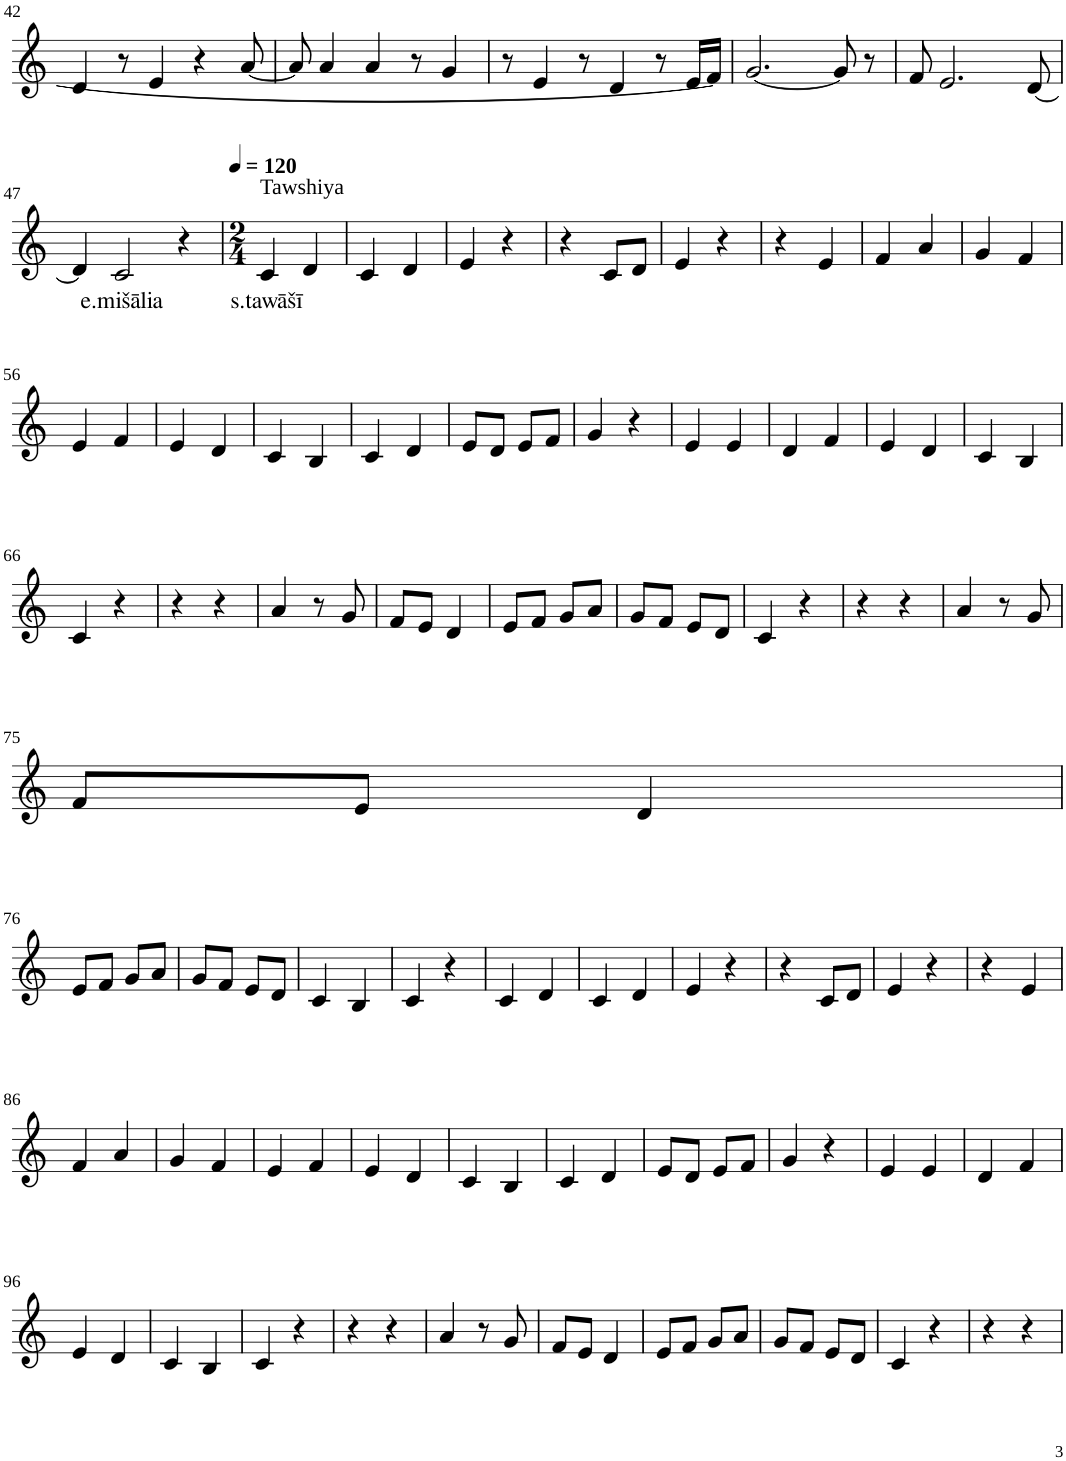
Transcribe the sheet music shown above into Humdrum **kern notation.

**kern	**text
*part1	*part1
*staff1	*staff1
*I"Violin	*
!!LO:PB:g=z
*clefG2	*
*k[]	*
*M4/4	*
=42	=42
4d/	.
8r	.
4e/	.
4r	.
[8a/	.
=43	=43
8a/]	.
4a/	.
4a/	.
8r	.
4g/	.
=44	=44
8r	.
4e/	.
8r	.
4d/	.
8r	.
16e/LL	.
16f/JJ]	.
=45	=45
[2.g/	.
8g/]	.
8r	.
=46	=46
8f/	.
2.e/	.
[8d/	.
!!LO:LB:g=z
=47	=47
4d/]	.
!	!LO:LY:b
2c/	e.mišālia
4r	.
=48	=48
*M2/4	*
*MM120	*
!LO:TX:a:t=Tawshiya	!
!	!LO:LY:b
4c/	s.tawāšī
4d/	.
=49	=49
4c/	.
4d/	.
=50	=50
4e/	.
4r	.
=51	=51
4r	.
8c/L	.
8d/J	.
=52	=52
4e/	.
4r	.
=53	=53
4r	.
4e/	.
=54	=54
4f/	.
4a/	.
=55	=55
4g/	.
4f/	.
!!LO:LB:g=z
=56	=56
4e/	.
4f/	.
=57	=57
4e/	.
4d/	.
=58	=58
4c/	.
4B/	.
=59	=59
4c/	.
4d/	.
=60	=60
8e/L	.
8d/J	.
8e/L	.
8f/J	.
=61	=61
4g/	.
4r	.
=62	=62
4e/	.
4e/	.
=63	=63
4d/	.
4f/	.
=64	=64
4e/	.
4d/	.
=65	=65
4c/	.
4B/	.
!!LO:LB:g=z
=66	=66
4c/	.
4r	.
=67	=67
4r	.
4r	.
=68	=68
4a/	.
8r	.
8g/	.
=69	=69
8f/L	.
8e/J	.
4d/	.
=70	=70
8e/L	.
8f/J	.
8g/L	.
8a/J	.
=71	=71
8g/L	.
8f/J	.
8e/L	.
8d/J	.
=72	=72
4c/	.
4r	.
=73	=73
4r	.
4r	.
=74	=74
4a/	.
8r	.
8g/	.
!!LO:LB:g=z
=75	=75
8f/L	.
8e/J	.
4d/	.
!!LO:LB:g=z
=76	=76
8e/L	.
8f/J	.
8g/L	.
8a/J	.
=77	=77
8g/L	.
8f/J	.
8e/L	.
8d/J	.
=78	=78
4c/	.
4B/	.
=79	=79
4c/	.
4r	.
=80	=80
4c/	.
4d/	.
=81	=81
4c/	.
4d/	.
=82	=82
4e/	.
4r	.
=83	=83
4r	.
8c/L	.
8d/J	.
=84	=84
4e/	.
4r	.
=85	=85
4r	.
4e/	.
!!LO:LB:g=z
=86	=86
4f/	.
4a/	.
=87	=87
4g/	.
4f/	.
=88	=88
4e/	.
4f/	.
=89	=89
4e/	.
4d/	.
=90	=90
4c/	.
4B/	.
=91	=91
4c/	.
4d/	.
=92	=92
8e/L	.
8d/J	.
8e/L	.
8f/J	.
=93	=93
4g/	.
4r	.
=94	=94
4e/	.
4e/	.
=95	=95
4d/	.
4f/	.
!!LO:LB:g=z
=96	=96
4e/	.
4d/	.
=97	=97
4c/	.
4B/	.
=98	=98
4c/	.
4r	.
=99	=99
4r	.
4r	.
=100	=100
4a/	.
8r	.
8g/	.
=101	=101
8f/L	.
8e/J	.
4d/	.
=102	=102
8e/L	.
8f/J	.
8g/L	.
8a/J	.
=103	=103
8g/L	.
8f/J	.
8e/L	.
8d/J	.
=104	=104
4c/	.
4r	.
=105	=105
4r	.
4r	.
=	=
*-	*-
